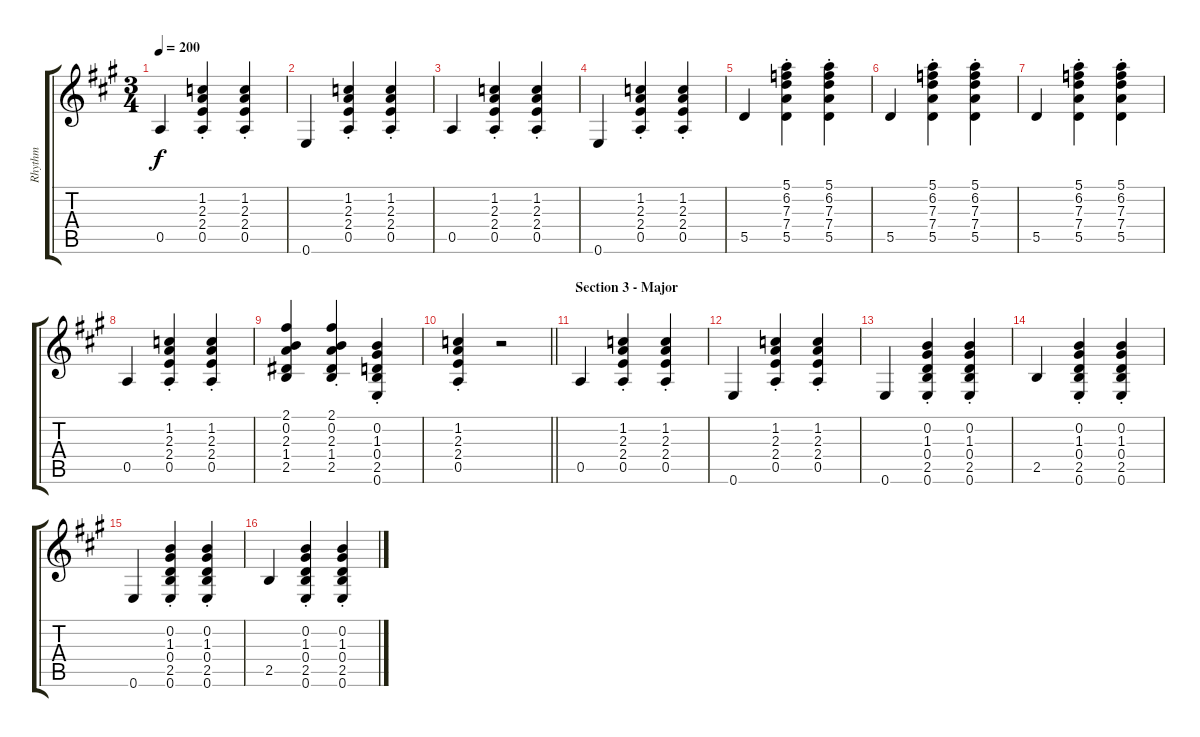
\track ("Rhythm" "Rhythm") {instrument acousticguitarsteel}
\staff {score tabs}
\tuning (E4 B3 G3 D3 A2 E2) {hide}
\ts (3 4)
\tempo 200
\clef g2
\ks a
0.5.4{dy f} (1.2{st} 2.3{st} 2.4{st} 0.5{st}).4 (1.2{st} 2.3{st} 2.4{st} 0.5{st}).4 |
0.6.4 (1.2{st} 2.3{st} 2.4{st} 0.5{st}).4 (1.2{st} 2.3{st} 2.4{st} 0.5{st}).4 |
0.5.4 (1.2{st} 2.3{st} 2.4{st} 0.5{st}).4 (1.2{st} 2.3{st} 2.4{st} 0.5{st}).4 |
0.6.4 (1.2{st} 2.3{st} 2.4{st} 0.5{st}).4 (1.2{st} 2.3{st} 2.4{st} 0.5{st}).4 |
5.5.4 (5.1{st} 6.2{st} 7.3{st} 7.4{st} 5.5{st}).4 (5.1{st} 6.2{st} 7.3{st} 7.4{st} 5.5{st}).4 |
5.5.4 (5.1{st} 6.2{st} 7.3{st} 7.4{st} 5.5{st}).4 (5.1{st} 6.2{st} 7.3{st} 7.4{st} 5.5{st}).4 |
5.5.4 (5.1{st} 6.2{st} 7.3{st} 7.4{st} 5.5{st}).4 (5.1{st} 6.2{st} 7.3{st} 7.4{st} 5.5{st}).4 |
0.5.4 (1.2{st} 2.3{st} 2.4{st} 0.5{st}).4 (1.2{st} 2.3{st} 2.4{st} 0.5{st}).4 |
(2.1 0.2 2.3 1.4 2.5).4 (2.1{st} 0.2{st} 2.3{st} 1.4{st} 2.5{st}).4 (0.2{st} 1.3{st} 0.4{st} 2.5{st} 0.6{st}).4 |
\barLineRight lightlight
(1.2{st} 2.3{st} 2.4{st} 0.5{st}).4 r.2 |
\section ("" "Section 3 - Major")
0.5.4 (1.2{st} 2.3{st} 2.4{st} 0.5{st}).4 (1.2{st} 2.3{st} 2.4{st} 0.5{st}).4 |
0.6.4 (1.2{st} 2.3{st} 2.4{st} 0.5{st}).4 (1.2{st} 2.3{st} 2.4{st} 0.5{st}).4 |
0.6.4 (0.2{st} 1.3{st} 0.4{st} 2.5{st} 0.6{st}).4 (0.2{st} 1.3{st} 0.4{st} 2.5{st} 0.6{st}).4 |
2.5.4 (0.2{st} 1.3{st} 0.4{st} 2.5{st} 0.6{st}).4 (0.2{st} 1.3{st} 0.4{st} 2.5{st} 0.6{st}).4 |
0.6.4 (0.2{st} 1.3{st} 0.4{st} 2.5{st} 0.6{st}).4 (0.2{st} 1.3{st} 0.4{st} 2.5{st} 0.6{st}).4 |
2.5.4 (0.2{st} 1.3{st} 0.4{st} 2.5{st} 0.6{st}).4 (0.2{st} 1.3{st} 0.4{st} 2.5{st} 0.6{st}).4
